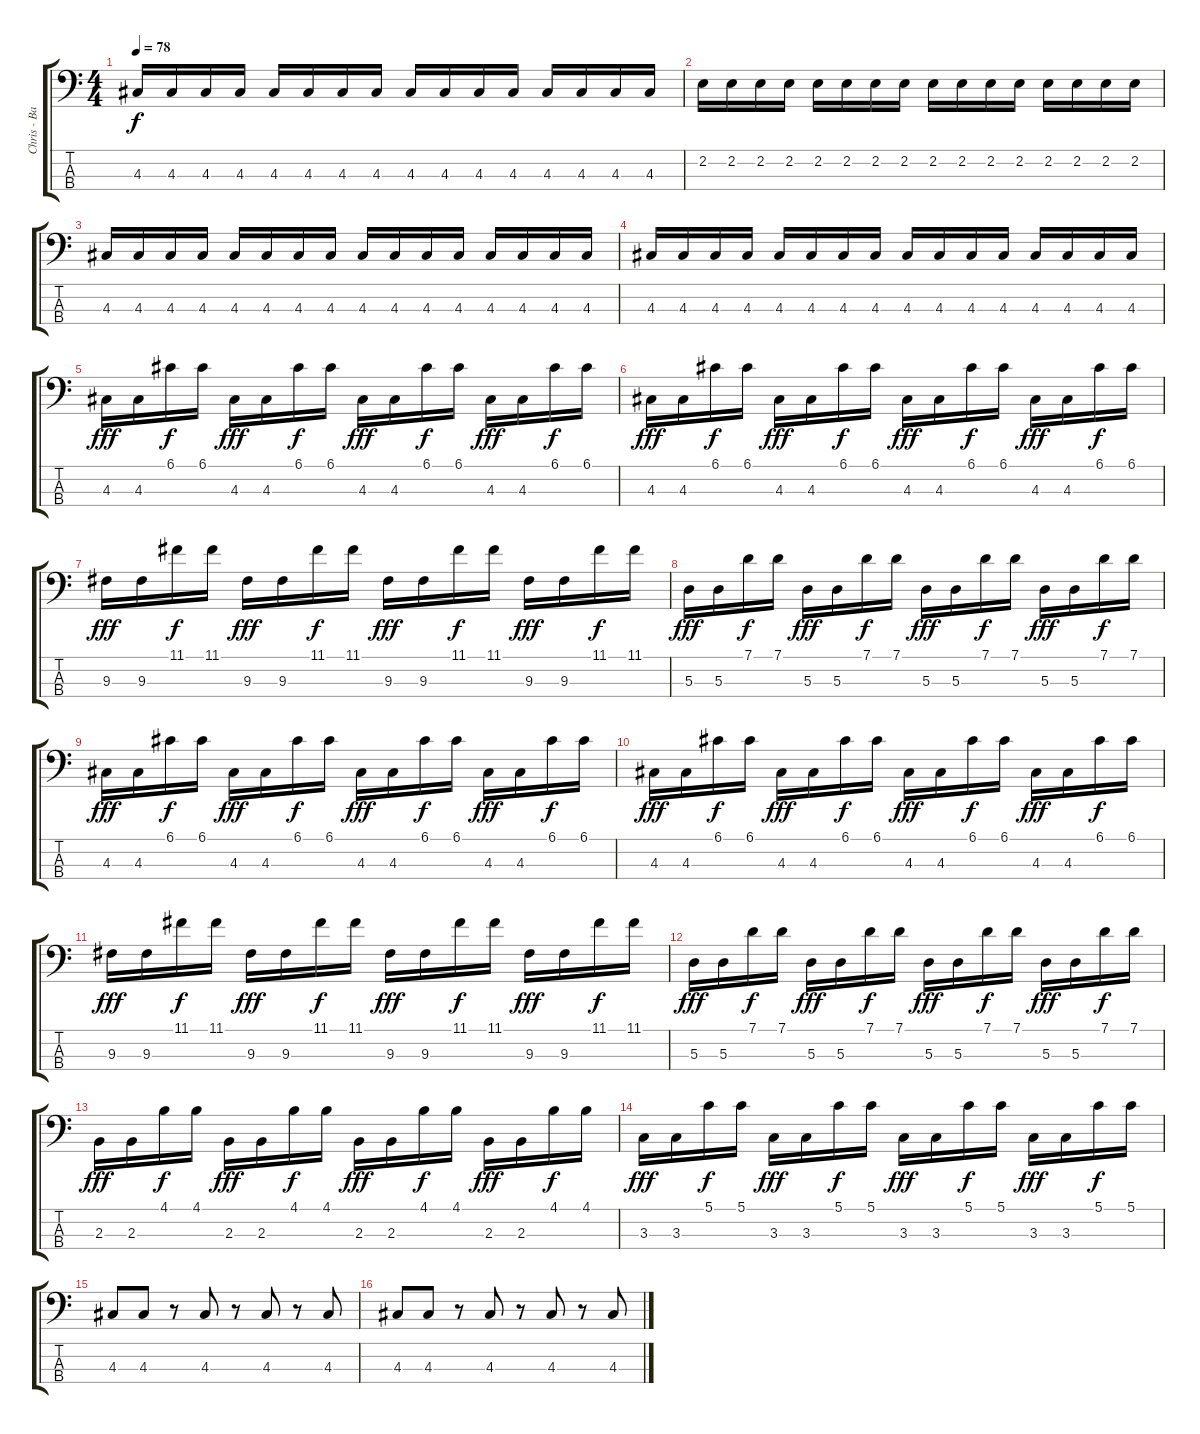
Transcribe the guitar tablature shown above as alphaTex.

\track ("Chris - Bass" "Chris - Ba") {instrument electricbassfinger}
\staff {score tabs}
\tuning (G2 D2 A1 E1) {hide}
\ts (4 4)
\tempo 78
\clef f4
\ks c
4.3.16{dy f} 4.3.16 4.3.16 4.3.16 4.3.16 4.3.16 4.3.16 4.3.16 4.3.16 4.3.16 4.3.16 4.3.16 4.3.16 4.3.16 4.3.16 4.3.16 |
2.2.16 2.2.16 2.2.16 2.2.16 2.2.16 2.2.16 2.2.16 2.2.16 2.2.16 2.2.16 2.2.16 2.2.16 2.2.16 2.2.16 2.2.16 2.2.16 |
4.3.16 4.3.16 4.3.16 4.3.16 4.3.16 4.3.16 4.3.16 4.3.16 4.3.16 4.3.16 4.3.16 4.3.16 4.3.16 4.3.16 4.3.16 4.3.16 |
4.3.16 4.3.16 4.3.16 4.3.16 4.3.16 4.3.16 4.3.16 4.3.16 4.3.16 4.3.16 4.3.16 4.3.16 4.3.16 4.3.16 4.3.16 4.3.16 |
4.3.16{dy fff volume 9 instrument synthbass2} 4.3.16 6.1.16{dy f} 6.1.16 4.3.16{dy fff} 4.3.16 6.1.16{dy f} 6.1.16 4.3.16{dy fff} 4.3.16 6.1.16{dy f} 6.1.16 4.3.16{dy fff} 4.3.16 6.1.16{dy f} 6.1.16 |
4.3.16{dy fff} 4.3.16 6.1.16{dy f} 6.1.16 4.3.16{dy fff} 4.3.16 6.1.16{dy f} 6.1.16 4.3.16{dy fff} 4.3.16 6.1.16{dy f} 6.1.16 4.3.16{dy fff} 4.3.16 6.1.16{dy f} 6.1.16 |
9.3.16{dy fff} 9.3.16 11.1.16{dy f} 11.1.16 9.3.16{dy fff} 9.3.16 11.1.16{dy f} 11.1.16 9.3.16{dy fff} 9.3.16 11.1.16{dy f} 11.1.16 9.3.16{dy fff} 9.3.16 11.1.16{dy f} 11.1.16 |
5.3.16{dy fff} 5.3.16 7.1.16{dy f} 7.1.16 5.3.16{dy fff} 5.3.16 7.1.16{dy f} 7.1.16 5.3.16{dy fff} 5.3.16 7.1.16{dy f} 7.1.16 5.3.16{dy fff} 5.3.16 7.1.16{dy f} 7.1.16 |
4.3.16{dy fff} 4.3.16 6.1.16{dy f} 6.1.16 4.3.16{dy fff} 4.3.16 6.1.16{dy f} 6.1.16 4.3.16{dy fff} 4.3.16 6.1.16{dy f} 6.1.16 4.3.16{dy fff} 4.3.16 6.1.16{dy f} 6.1.16 |
4.3.16{dy fff} 4.3.16 6.1.16{dy f} 6.1.16 4.3.16{dy fff} 4.3.16 6.1.16{dy f} 6.1.16 4.3.16{dy fff} 4.3.16 6.1.16{dy f} 6.1.16 4.3.16{dy fff} 4.3.16 6.1.16{dy f} 6.1.16 |
9.3.16{dy fff} 9.3.16 11.1.16{dy f} 11.1.16 9.3.16{dy fff} 9.3.16 11.1.16{dy f} 11.1.16 9.3.16{dy fff} 9.3.16 11.1.16{dy f} 11.1.16 9.3.16{dy fff} 9.3.16 11.1.16{dy f} 11.1.16 |
5.3.16{dy fff} 5.3.16 7.1.16{dy f} 7.1.16 5.3.16{dy fff} 5.3.16 7.1.16{dy f} 7.1.16 5.3.16{dy fff} 5.3.16 7.1.16{dy f} 7.1.16 5.3.16{dy fff} 5.3.16 7.1.16{dy f} 7.1.16 |
2.3.16{dy fff} 2.3.16 4.1.16{dy f} 4.1.16 2.3.16{dy fff} 2.3.16 4.1.16{dy f} 4.1.16 2.3.16{dy fff} 2.3.16 4.1.16{dy f} 4.1.16 2.3.16{dy fff} 2.3.16 4.1.16{dy f} 4.1.16 |
3.3.16{dy fff} 3.3.16 5.1.16{dy f} 5.1.16 3.3.16{dy fff} 3.3.16 5.1.16{dy f} 5.1.16 3.3.16{dy fff} 3.3.16 5.1.16{dy f} 5.1.16 3.3.16{dy fff} 3.3.16 5.1.16{dy f} 5.1.16 |
4.3.8{volume 12 instrument electricbassfinger} 4.3.8 r.8 4.3.8 r.8 4.3.8 r.8 4.3.8 |
4.3.8 4.3.8 r.8 4.3.8 r.8 4.3.8 r.8 4.3.8
